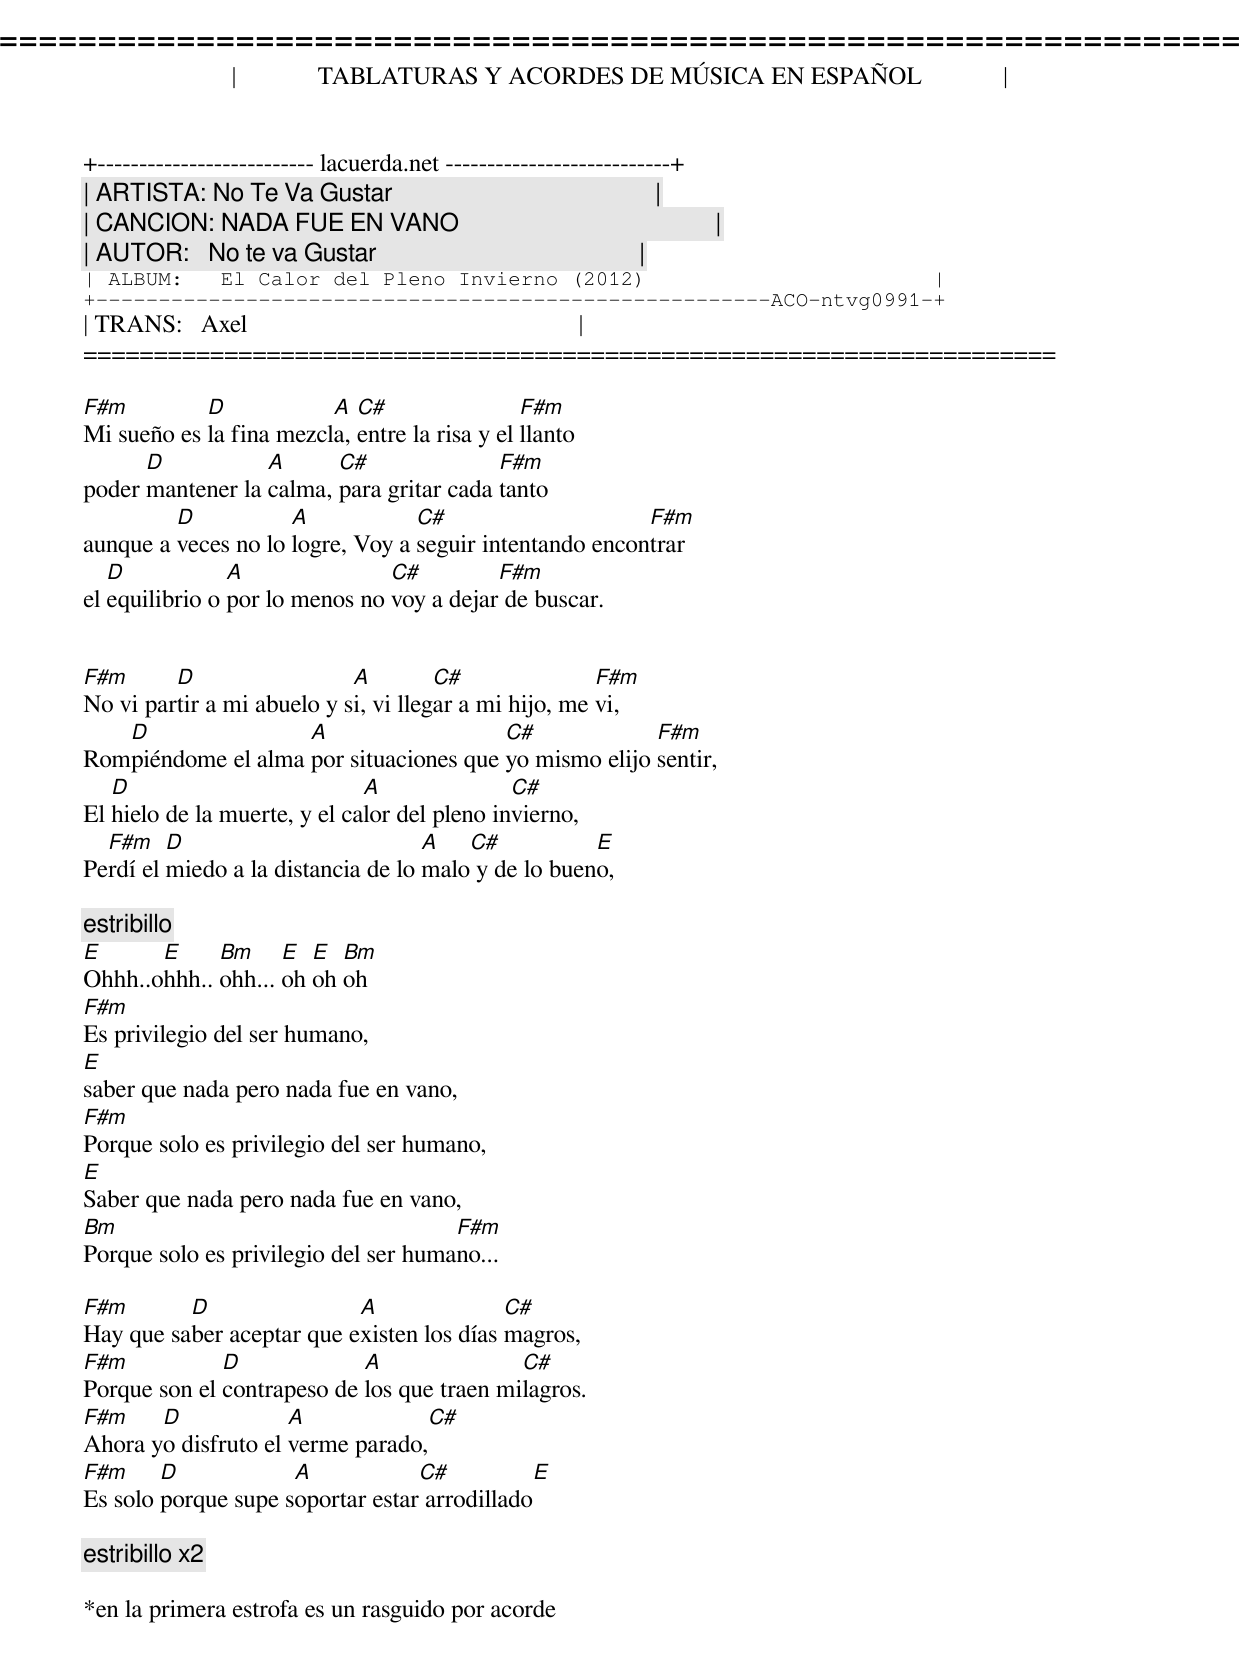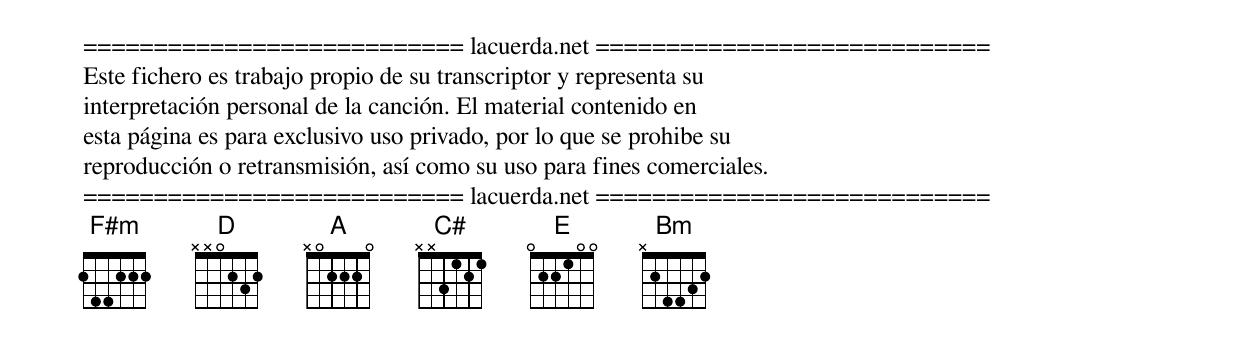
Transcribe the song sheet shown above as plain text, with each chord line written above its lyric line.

=====================================================================
|             TABLATURAS Y ACORDES DE MÚSICA EN ESPAÑOL             |
+-------------------------- lacuerda.net ---------------------------+
| ARTISTA: No Te Va Gustar                                          |
| CANCION: NADA FUE EN VANO                                         |
| AUTOR:   No te va Gustar                                          |
| ALBUM:   El Calor del Pleno Invierno (2012)                       |
+------------------------------------------------------ACO-ntvg0991-+
| TRANS:   Axel                                                     |
=====================================================================

F#m         D            A  C#                 F#m
Mi sueño es la fina mezcla, entre la risa y el llanto
      D           A      C#               F#m
poder mantener la calma, para gritar cada tanto
         D           A            C#                     F#m
aunque a veces no lo logre, Voy a seguir intentando encontrar
   D            A               C#         F#m
el equilibrio o por lo menos no voy a dejar de buscar.


F#m      D                  A         C#               F#m
No vi partir a mi abuelo y si, vi llegar a mi hijo, me vi,
   D                A                   C#             F#m
Rompiéndome el alma por situaciones que yo mismo elijo sentir,
   D                          A               C#
El hielo de la muerte, y el calor del pleno invierno,
  F#m    D                          A   C#           E
Perdí el miedo a la distancia de lo malo y de lo bueno,

[estribillo]
E      *E    Bm     E  *E Bm
Ohhh..ohhh.. ohh... oh oh oh
F#m
Es privilegio del ser humano,
E
saber que nada pero nada fue en vano,
F#m
Porque solo es privilegio del ser humano,
E
Saber que nada pero nada fue en vano,
Bm                                    F#m
Porque solo es privilegio del ser humano...

F#m       D                A               C#
Hay que saber aceptar que existen los días magros,
F#m           D             A               C#
Porque son el contrapeso de los que traen milagros.
F#m    D             A            C#
Ahora yo disfruto el verme parado,
F#m     D            A            C#            E
Es solo porque supe soportar estar arrodillado

[estribillo x2]

*en la primera estrofa es un rasguido por acorde


=========================== lacuerda.net ============================
Este fichero es trabajo propio de su transcriptor y representa su
interpretación personal de la canción. El material contenido en
esta página es para exclusivo uso privado, por lo que se prohibe su
reproducción o retransmisión, así como su uso para fines comerciales.
=========================== lacuerda.net ============================
